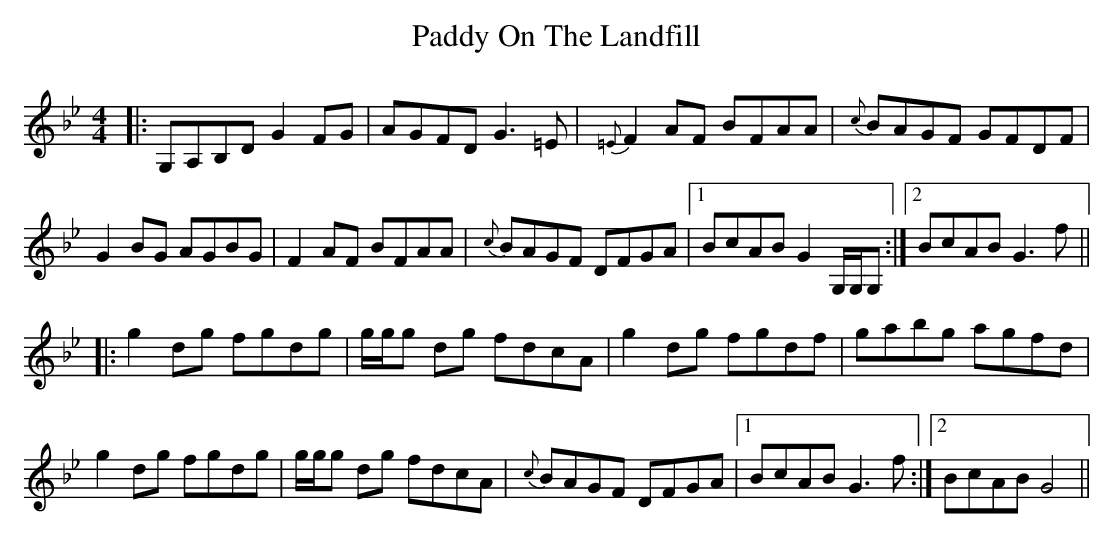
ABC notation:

X:1
T: Paddy On The Landfill
M: 4/4
L: 1/8
K: Gmin
|: G,A,B,D G2FG | AGFD G3 =E | {=E}F2AF BFAA | {c}BAGF GFDF|
G2BG AGBG | F2AF BFAA | {c}BAGF DFGA |1 BcAB G2 G,/G,/G, :|2 BcAB G3 f ||
|: g2dg fgdg | g/g/g dg fdcA | g2dg fgdf | gabg agfd |
g2dg fgdg |g/g/g dg fdcA | {c}BAGF DFGA |1 BcAB G3 f :|2 BcAB G4 ||
